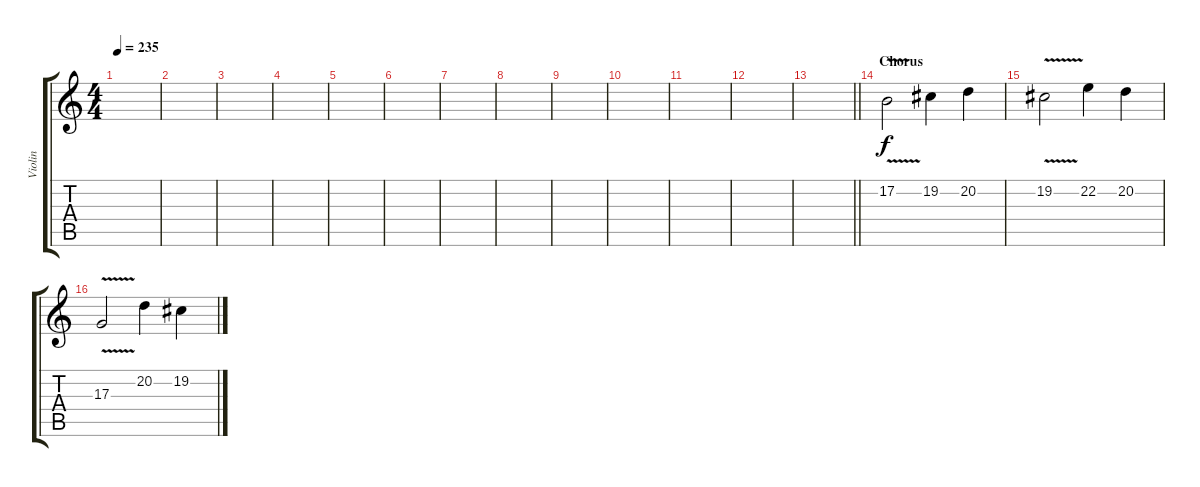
\track ("Violin" "Violin") {instrument viola}
\staff {score tabs}
\tuning (B3 Gb3 D3 A2 E2 B1) {hide}
\ts (4 4)
\tempo 235
\clef g2
\ks c
|
|
|
|
|
|
|
|
|
|
|
|
\barLineRight lightlight
|
\section ("" "Chorus")
17.2{v}.2{dy f volume 8} 19.2.4 20.2.4 |
19.2{v}.2 22.2.4 20.2.4 |
17.3{v}.2 20.2.4 19.2.4
